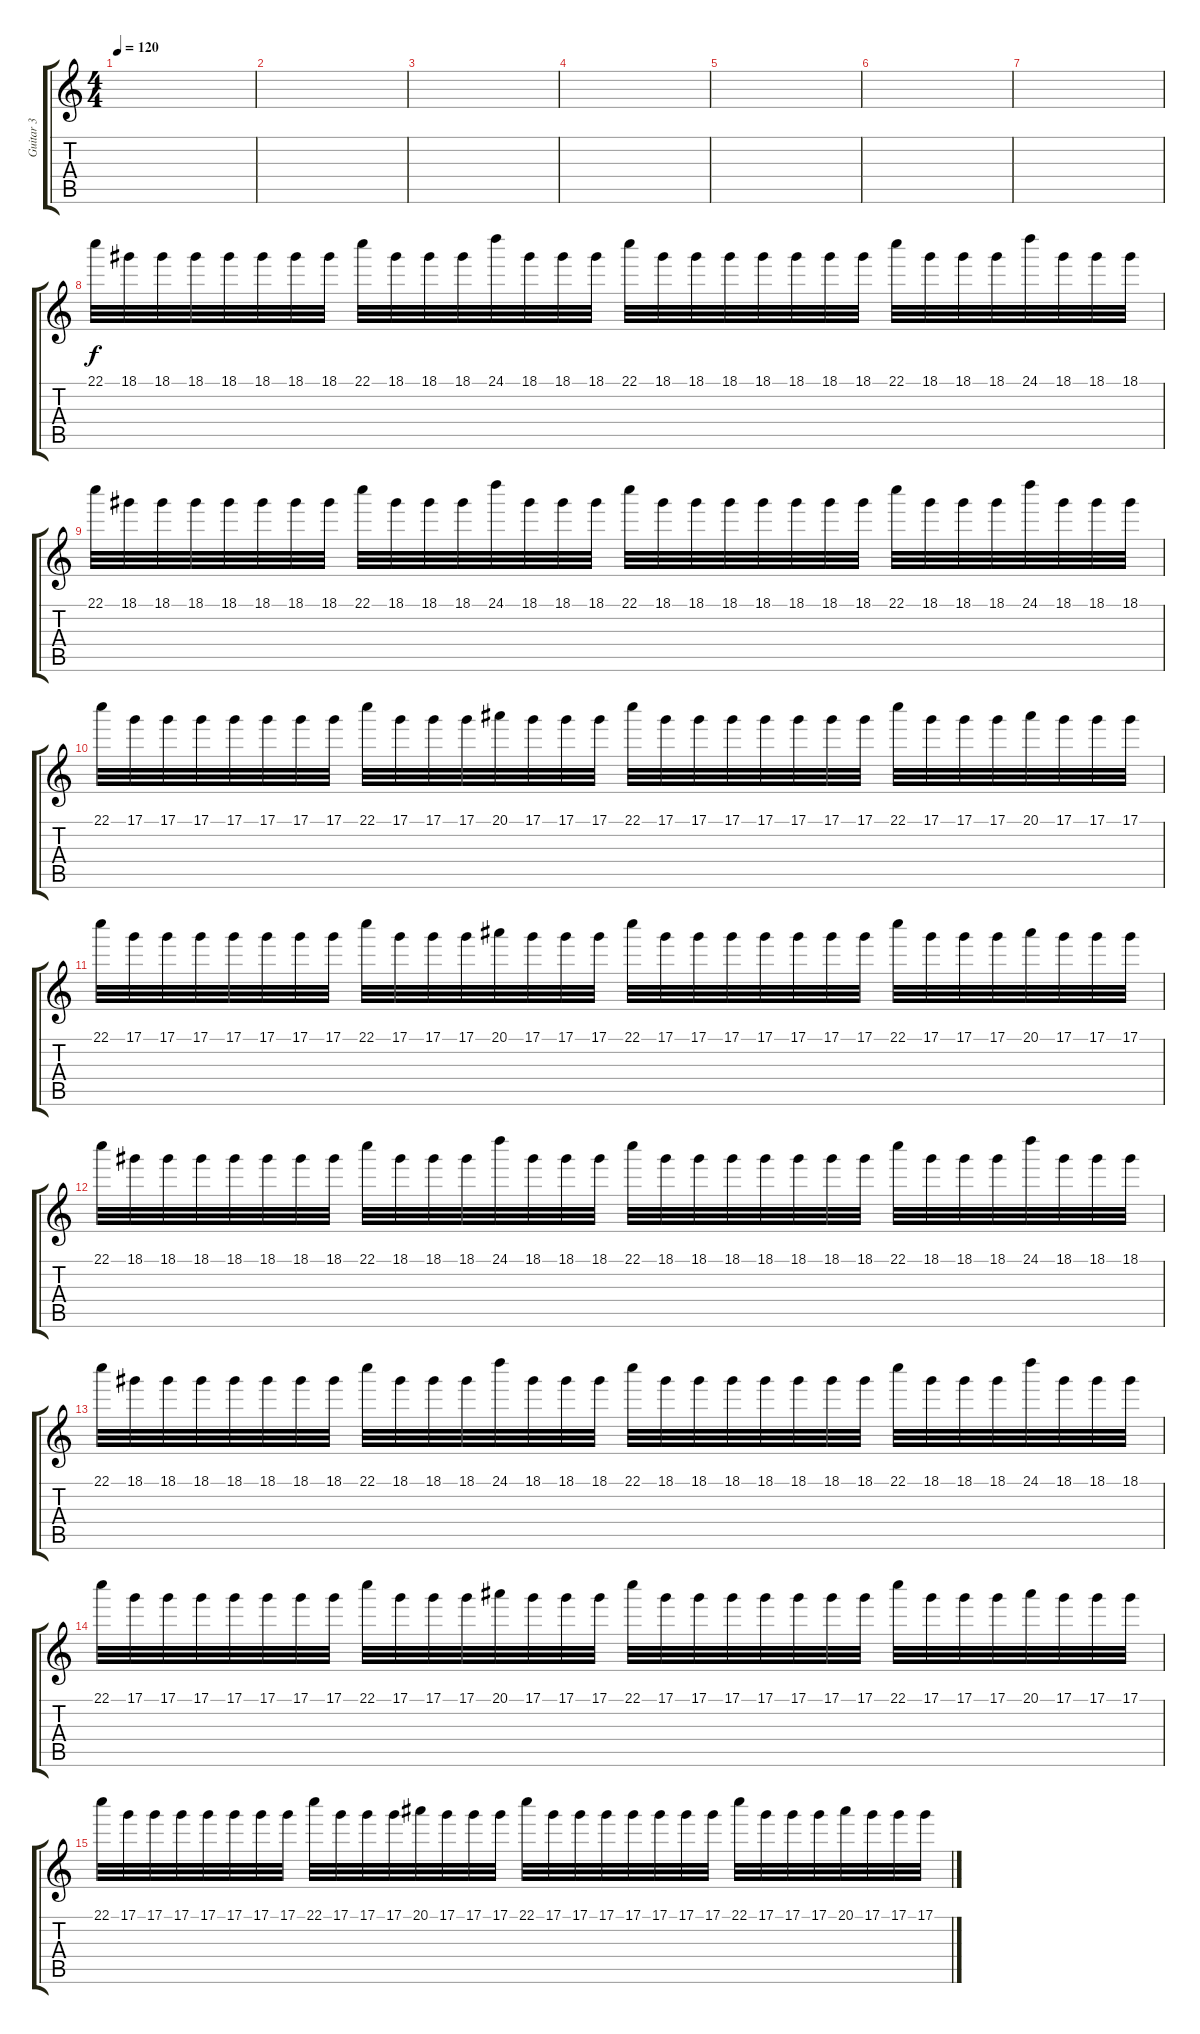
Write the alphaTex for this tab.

\track ("Guitar 3" "Guitar 3") {instrument distortionguitar}
\staff {score tabs}
\tuning (D4 A3 F3 C3 G2 C2) {hide}
\ts (4 4)
\tempo 120
\clef g2
\ks c
|
|
|
|
|
|
|
22.1.32 18.1.32 18.1.32 18.1.32 18.1.32 18.1.32 18.1.32 18.1.32 22.1.32 18.1.32 18.1.32 18.1.32 24.1.32 18.1.32 18.1.32 18.1.32 22.1.32 18.1.32 18.1.32 18.1.32 18.1.32 18.1.32 18.1.32 18.1.32 22.1.32 18.1.32 18.1.32 18.1.32 24.1.32 18.1.32 18.1.32 18.1.32 |
22.1.32 18.1.32 18.1.32 18.1.32 18.1.32 18.1.32 18.1.32 18.1.32 22.1.32 18.1.32 18.1.32 18.1.32 24.1.32 18.1.32 18.1.32 18.1.32 22.1.32 18.1.32 18.1.32 18.1.32 18.1.32 18.1.32 18.1.32 18.1.32 22.1.32 18.1.32 18.1.32 18.1.32 24.1.32 18.1.32 18.1.32 18.1.32 |
22.1.32 17.1.32 17.1.32 17.1.32 17.1.32 17.1.32 17.1.32 17.1.32 22.1.32 17.1.32 17.1.32 17.1.32 20.1.32 17.1.32 17.1.32 17.1.32 22.1.32 17.1.32 17.1.32 17.1.32 17.1.32 17.1.32 17.1.32 17.1.32 22.1.32 17.1.32 17.1.32 17.1.32 20.1.32 17.1.32 17.1.32 17.1.32 |
22.1.32 17.1.32 17.1.32 17.1.32 17.1.32 17.1.32 17.1.32 17.1.32 22.1.32 17.1.32 17.1.32 17.1.32 20.1.32 17.1.32 17.1.32 17.1.32 22.1.32 17.1.32 17.1.32 17.1.32 17.1.32 17.1.32 17.1.32 17.1.32 22.1.32 17.1.32 17.1.32 17.1.32 20.1.32 17.1.32 17.1.32 17.1.32 |
22.1.32 18.1.32 18.1.32 18.1.32 18.1.32 18.1.32 18.1.32 18.1.32 22.1.32 18.1.32 18.1.32 18.1.32 24.1.32 18.1.32 18.1.32 18.1.32 22.1.32 18.1.32 18.1.32 18.1.32 18.1.32 18.1.32 18.1.32 18.1.32 22.1.32 18.1.32 18.1.32 18.1.32 24.1.32 18.1.32 18.1.32 18.1.32 |
22.1.32 18.1.32 18.1.32 18.1.32 18.1.32 18.1.32 18.1.32 18.1.32 22.1.32 18.1.32 18.1.32 18.1.32 24.1.32 18.1.32 18.1.32 18.1.32 22.1.32 18.1.32 18.1.32 18.1.32 18.1.32 18.1.32 18.1.32 18.1.32 22.1.32 18.1.32 18.1.32 18.1.32 24.1.32 18.1.32 18.1.32 18.1.32 |
22.1.32 17.1.32 17.1.32 17.1.32 17.1.32 17.1.32 17.1.32 17.1.32 22.1.32 17.1.32 17.1.32 17.1.32 20.1.32 17.1.32 17.1.32 17.1.32 22.1.32 17.1.32 17.1.32 17.1.32 17.1.32 17.1.32 17.1.32 17.1.32 22.1.32 17.1.32 17.1.32 17.1.32 20.1.32 17.1.32 17.1.32 17.1.32 |
22.1.32 17.1.32 17.1.32 17.1.32 17.1.32 17.1.32 17.1.32 17.1.32 22.1.32 17.1.32 17.1.32 17.1.32 20.1.32 17.1.32 17.1.32 17.1.32 22.1.32 17.1.32 17.1.32 17.1.32 17.1.32 17.1.32 17.1.32 17.1.32 22.1.32 17.1.32 17.1.32 17.1.32 20.1.32 17.1.32 17.1.32 17.1.32
